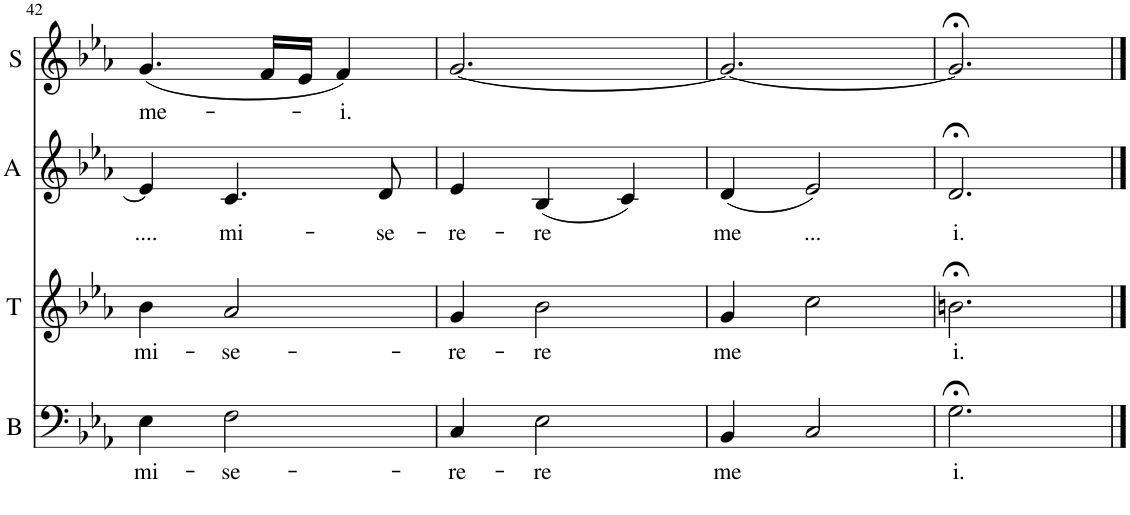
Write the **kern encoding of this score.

**kern	**text	**kern	**text	**kern	**text	**kern	**text
*part4	*part4	*part3	*part3	*part2	*part2	*part1	*part1
*staff4	*staff4	*staff3	*staff3	*staff2	*staff2	*staff1	*staff1
*I"B	*	*I"T	*	*I"A	*	*I"S	*
*I'B	*	*I'T	*	*I'A	*	*I'S	*
!!LO:PB:g=z
*clefF4	*	*clefG2	*	*clefG2	*	*clefG2	*
*k[b-e-a-]	*	*k[b-e-a-]	*	*k[b-e-a-]	*	*k[b-e-a-]	*
*M3/4	*	*M3/4	*	*M3/4	*	*M3/4	*
=42	=42	=42	=42	=42	=42	=42	=42
!	!LO:LY:b	!	!LO:LY:b	!	!LO:LY:b	!	!LO:LY:b
4E-\	mi-	4b-\	mi-	4e-/]	....	(4.g/	me-
!	!LO:LY:b	!	!LO:LY:b	!	!LO:LY:b	!	!
2F\	-se-	2a-/	-se-	4.c/	mi-	.	.
.	.	.	.	.	.	16f/LL	.
.	.	.	.	.	.	16e-/JJ	.
!	!	!	!	!	!	!	!LO:LY:b
.	.	.	.	.	.	4f/)	-i.
!	!	!	!	!	!LO:LY:b	!	!
.	.	.	.	8d/	-se-	.	.
=43	=43	=43	=43	=43	=43	=43	=43
!	!LO:LY:b	!	!LO:LY:b	!	!LO:LY:b	!	!
4C/	-re-	4g/	-re-	4e-/	-re-	[2.g/	.
!	!LO:LY:b	!	!LO:LY:b	!	!LO:LY:b	!	!
2E-\	-re	2b-\	-re	(4B-/	-re	.	.
.	.	.	.	4c/)	.	.	.
=44	=44	=44	=44	=44	=44	=44	=44
!	!LO:LY:b	!	!LO:LY:b	!	!LO:LY:b	!	!
4BB-/	me	4g/	me	(4d/	me	2.g/_	.
!	!	!	!	!	!LO:LY:b	!	!
2C/	.	2cc\	.	2e-/)	...	.	.
=45	=45	=45	=45	=45	=45	=45	=45
!	!LO:LY:b	!	!LO:LY:b	!	!LO:LY:b	!	!
2.G;<\	i.	2.bn;<\	i.	2.d;</	i.	2.g;</]	.
==	==	==	==	==	==	==	==
*-	*-	*-	*-	*-	*-	*-	*-
